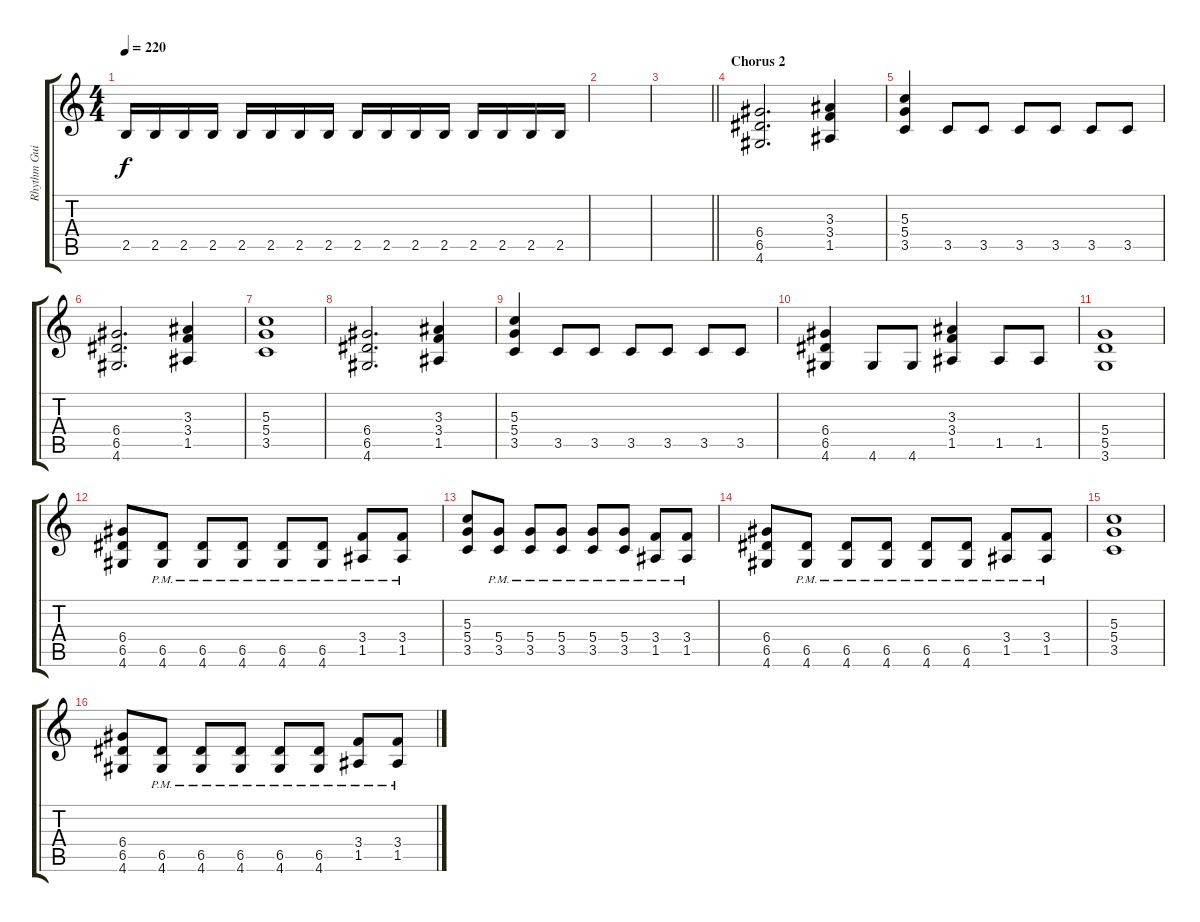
\track ("Rhythm Guitar" "Rhythm Gui") {instrument overdrivenguitar}
\staff {score tabs}
\tuning (E4 B3 G3 D3 A2 E2) {hide}
\ts (4 4)
\tempo 220
\clef g2
\ks c
2.5.16{dy f} 2.5.16 2.5.16 2.5.16 2.5.16 2.5.16 2.5.16 2.5.16 2.5.16 2.5.16 2.5.16 2.5.16 2.5.16 2.5.16 2.5.16 2.5.16 |
|
\barLineRight lightlight
|
\section ("" "Chorus 2")
(6.4 6.5 4.6).2{d} (3.3 3.4 1.5).4 |
(5.3 5.4 3.5).4 3.5.8 3.5.8 3.5.8 3.5.8 3.5.8 3.5.8 |
(6.4 6.5 4.6).2{d} (3.3 3.4 1.5).4 |
(5.3 5.4 3.5).1 |
(6.4 6.5 4.6).2{d} (3.3 3.4 1.5).4 |
(5.3 5.4 3.5).4 3.5.8 3.5.8 3.5.8 3.5.8 3.5.8 3.5.8 |
(6.4 6.5 4.6).4 4.6.8 4.6.8 (3.3 3.4 1.5).4 1.5.8 1.5.8 |
(5.4 5.5 3.6).1 |
(6.4 6.5 4.6).8 (6.5{pm} 4.6{pm}).8 (6.5{pm} 4.6{pm}).8 (6.5{pm} 4.6{pm}).8 (6.5{pm} 4.6{pm}).8 (6.5{pm} 4.6{pm}).8 (3.4{pm} 1.5{pm}).8 (3.4{pm} 1.5{pm}).8 |
(5.3 5.4 3.5).8 (5.4{pm} 3.5{pm}).8 (5.4{pm} 3.5{pm}).8 (5.4{pm} 3.5{pm}).8 (5.4{pm} 3.5{pm}).8 (5.4{pm} 3.5{pm}).8 (3.4{pm} 1.5{pm}).8 (3.4{pm} 1.5{pm}).8 |
(6.4 6.5 4.6).8 (6.5{pm} 4.6{pm}).8 (6.5{pm} 4.6{pm}).8 (6.5{pm} 4.6{pm}).8 (6.5{pm} 4.6{pm}).8 (6.5{pm} 4.6{pm}).8 (3.4{pm} 1.5{pm}).8 (3.4{pm} 1.5{pm}).8 |
(5.3 5.4 3.5).1 |
(6.4 6.5 4.6).8 (6.5{pm} 4.6{pm}).8 (6.5{pm} 4.6{pm}).8 (6.5{pm} 4.6{pm}).8 (6.5{pm} 4.6{pm}).8 (6.5{pm} 4.6{pm}).8 (3.4{pm} 1.5{pm}).8 (3.4{pm} 1.5{pm}).8
